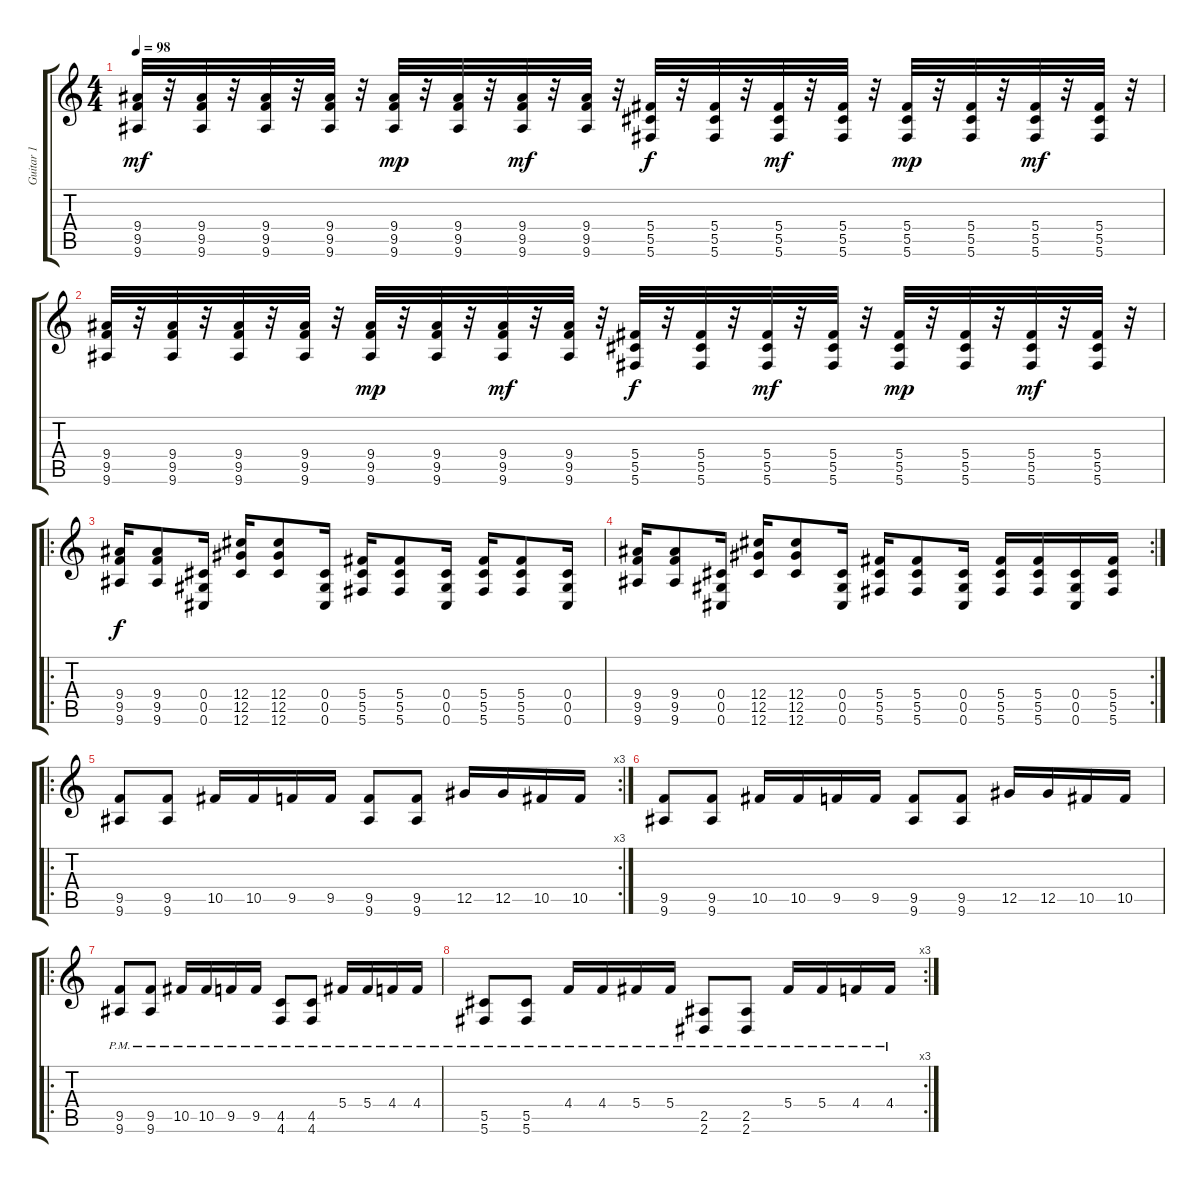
\track ("Guitar 1" "Guitar 1") {instrument distortionguitar}
\staff {score tabs}
\tuning (Eb4 Bb3 Gb3 Db3 Ab2 Db2) {hide}
\ts (4 4)
\tempo 98
\clef g2
\ks c
(9.4 9.5 9.6).32{dy mf instrument distortionguitar} r.32 (9.4 9.5 9.6).32 r.32 (9.4 9.5 9.6).32 r.32 (9.4 9.5 9.6).32 r.32 (9.4 9.5 9.6).32{dy mp} r.32 (9.4 9.5 9.6).32 r.32 (9.4 9.5 9.6).32{dy mf} r.32 (9.4 9.5 9.6).32 r.32 (5.4 5.5 5.6).32{dy f} r.32 (5.4 5.5 5.6).32 r.32 (5.4 5.5 5.6).32{dy mf} r.32 (5.4 5.5 5.6).32 r.32 (5.4 5.5 5.6).32{dy mp} r.32 (5.4 5.5 5.6).32 r.32 (5.4 5.5 5.6).32{dy mf} r.32 (5.4 5.5 5.6).32 r.32 |
(9.4 9.5 9.6).32 r.32 (9.4 9.5 9.6).32 r.32 (9.4 9.5 9.6).32 r.32 (9.4 9.5 9.6).32 r.32 (9.4 9.5 9.6).32{dy mp} r.32 (9.4 9.5 9.6).32 r.32 (9.4 9.5 9.6).32{dy mf} r.32 (9.4 9.5 9.6).32 r.32 (5.4 5.5 5.6).32{dy f} r.32 (5.4 5.5 5.6).32 r.32 (5.4 5.5 5.6).32{dy mf} r.32 (5.4 5.5 5.6).32 r.32 (5.4 5.5 5.6).32{dy mp} r.32 (5.4 5.5 5.6).32 r.32 (5.4 5.5 5.6).32{dy mf} r.32 (5.4 5.5 5.6).32 r.32 |
\ro
(9.4 9.5 9.6).16{dy f} (9.4 9.5 9.6).8 (0.4 0.5 0.6).16 (12.4 12.5 12.6).16 (12.4 12.5 12.6).8 (0.4 0.5 0.6).16 (5.4 5.5 5.6).16 (5.4 5.5 5.6).8 (0.4 0.5 0.6).16 (5.4 5.5 5.6).16 (5.4 5.5 5.6).8 (0.4 0.5 0.6).16 |
\rc 2
(9.4 9.5 9.6).16 (9.4 9.5 9.6).8 (0.4 0.5 0.6).16 (12.4 12.5 12.6).16 (12.4 12.5 12.6).8 (0.4 0.5 0.6).16 (5.4 5.5 5.6).16 (5.4 5.5 5.6).8 (0.4 0.5 0.6).16 (5.4 5.5 5.6).16 (5.4 5.5 5.6).16 (0.4 0.5 0.6).16 (5.4 5.5 5.6).16 |
\ro
\rc 3
(9.5 9.6).8 (9.5 9.6).8 10.5.16 10.5.16 9.5.16 9.5.16 (9.5 9.6).8 (9.5 9.6).8 12.5.16 12.5.16 10.5.16 10.5.16 |
(9.5 9.6).8 (9.5 9.6).8 10.5.16 10.5.16 9.5.16 9.5.16 (9.5 9.6).8 (9.5 9.6).8 12.5.16 12.5.16 10.5.16 10.5.16 |
\ro
(9.5{pm} 9.6{pm}).8 (9.5{pm} 9.6{pm}).8 10.5{pm}.16 10.5{pm}.16 9.5{pm}.16 9.5{pm}.16 (4.5{pm} 4.6{pm}).8 (4.5{pm} 4.6{pm}).8 5.4{pm}.16 5.4{pm}.16 4.4{pm}.16 4.4{pm}.16 |
\rc 3
(5.5{pm} 5.6{pm}).8 (5.5{pm} 5.6{pm}).8 4.4{pm}.16 4.4{pm}.16 5.4{pm}.16 5.4{pm}.16 (2.5{pm} 2.6{pm}).8 (2.5{pm} 2.6{pm}).8 5.4{pm}.16 5.4{pm}.16 4.4{pm}.16 4.4{pm}.16
